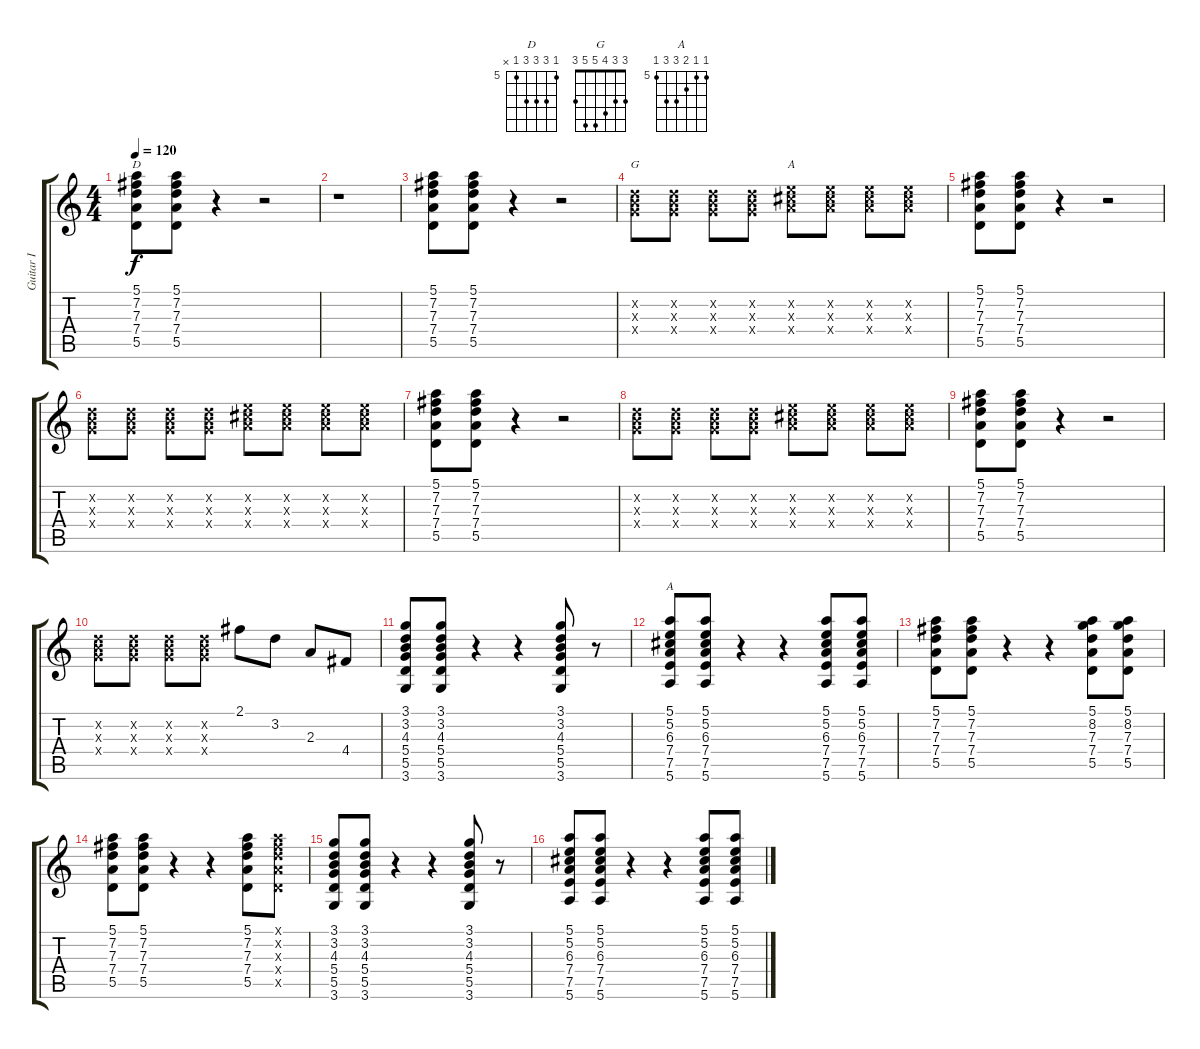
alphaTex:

\track ("Guitar I" "Guitar I") {instrument overdrivenguitar}
\staff {score tabs}
\tuning (E4 B3 G3 D3 A2 E2) {hide}
\chord ("D" 5 7 7 7 5 x) {firstfret 5}
\chord ("G" 3 3 4 5 5 3)
\chord ("A" 5 5 6 7 0 x) {firstfret 5}
\chord ("A" 5 5 6 7 7 5) {firstfret 5}
\ts (4 4)
\tempo 120
\clef g2
\ks c
(5.1 7.2 7.3 7.4 5.5).8{ch "D" dy f} (5.1 7.2 7.3 7.4 5.5).8 r.4 r.2 |
r.1 |
(5.1 7.2 7.3 7.4 5.5).8 (5.1 7.2 7.3 7.4 5.5).8 r.4 r.2 |
(3.2{x} 4.3{x} 5.4{x}).8{ch "G"} (3.2{x} 4.3{x} 5.4{x}).8 (3.2{x} 4.3{x} 5.4{x}).8 (3.2{x} 4.3{x} 5.4{x}).8 (5.2{x} 6.3{x} 7.4{x}).8{ch "A"} (5.2{x} 6.3{x} 7.4{x}).8 (5.2{x} 6.3{x} 7.4{x}).8 (5.2{x} 6.3{x} 7.4{x}).8 |
(5.1 7.2 7.3 7.4 5.5).8 (5.1 7.2 7.3 7.4 5.5).8 r.4 r.2 |
(3.2{x} 4.3{x} 5.4{x}).8 (3.2{x} 4.3{x} 5.4{x}).8 (3.2{x} 4.3{x} 5.4{x}).8 (3.2{x} 4.3{x} 5.4{x}).8 (5.2{x} 6.3{x} 7.4{x}).8 (5.2{x} 6.3{x} 7.4{x}).8 (5.2{x} 6.3{x} 7.4{x}).8 (5.2{x} 6.3{x} 7.4{x}).8 |
(5.1 7.2 7.3 7.4 5.5).8 (5.1 7.2 7.3 7.4 5.5).8 r.4 r.2 |
(3.2{x} 4.3{x} 5.4{x}).8 (3.2{x} 4.3{x} 5.4{x}).8 (3.2{x} 4.3{x} 5.4{x}).8 (3.2{x} 4.3{x} 5.4{x}).8 (5.2{x} 6.3{x} 7.4{x}).8 (5.2{x} 6.3{x} 7.4{x}).8 (5.2{x} 6.3{x} 7.4{x}).8 (5.2{x} 6.3{x} 7.4{x}).8 |
(5.1 7.2 7.3 7.4 5.5).8 (5.1 7.2 7.3 7.4 5.5).8 r.4 r.2 |
(3.2{x} 4.3{x} 5.4{x}).8 (3.2{x} 4.3{x} 5.4{x}).8 (3.2{x} 4.3{x} 5.4{x}).8 (3.2{x} 4.3{x} 5.4{x}).8 2.1.8 3.2.8 2.3.8 4.4.8 |
(3.1 3.2 4.3 5.4 5.5 3.6).8 (3.1 3.2 4.3 5.4 5.5 3.6).8 r.4 r.4 (3.1 3.2 4.3 5.4 5.5 3.6).8 r.8 |
(5.1 5.2 6.3 7.4 7.5 5.6).8{ch "A"} (5.1 5.2 6.3 7.4 7.5 5.6).8 r.4 r.4 (5.1 5.2 6.3 7.4 7.5 5.6).8 (5.1 5.2 6.3 7.4 7.5 5.6).8 |
(5.1 7.2 7.3 7.4 5.5).8 (5.1 7.2 7.3 7.4 5.5).8 r.4 r.4 (5.1 8.2 7.3 7.4 5.5).8 (5.1 8.2 7.3 7.4 5.5).8 |
(5.1 7.2 7.3 7.4 5.5).8 (5.1 7.2 7.3 7.4 5.5).8 r.4 r.4 (5.1 7.2 7.3 7.4 5.5).8 (5.1{x} 7.2{x} 7.3{x} 7.4{x} 5.5{x}).8 |
(3.1 3.2 4.3 5.4 5.5 3.6).8 (3.1 3.2 4.3 5.4 5.5 3.6).8 r.4 r.4 (3.1 3.2 4.3 5.4 5.5 3.6).8 r.8 |
(5.1 5.2 6.3 7.4 7.5 5.6).8 (5.1 5.2 6.3 7.4 7.5 5.6).8 r.4 r.4 (5.1 5.2 6.3 7.4 7.5 5.6).8 (5.1 5.2 6.3 7.4 7.5 5.6).8
